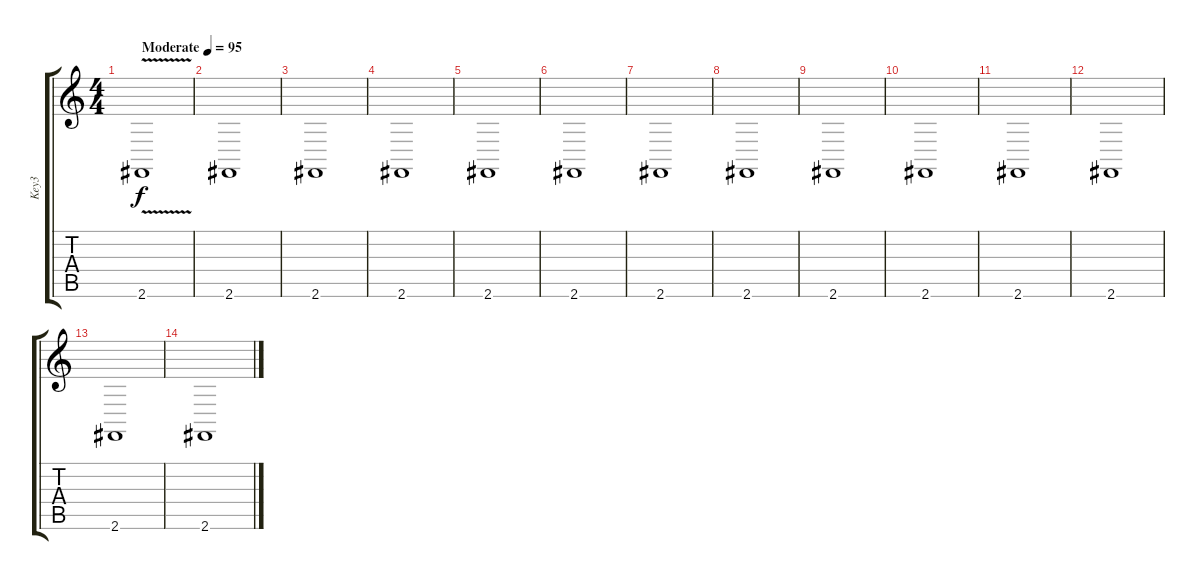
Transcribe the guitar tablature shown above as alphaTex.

\track ("Key3" "Key3") {instrument stringensemble1}
\staff {score tabs}
\tuning (E4 B3 G3 D3 A2 E2) {hide}
\ts (4 4)
\tempo (95 "Moderate")
\clef g2
\ks c
2.6{v}.1{dy f volume 8 instrument stringensemble1} |
2.6.1 |
2.6.1 |
2.6.1 |
2.6.1 |
2.6.1 |
2.6.1 |
2.6.1 |
2.6.1 |
2.6.1 |
2.6.1 |
2.6.1 |
2.6.1 |
2.6.1
